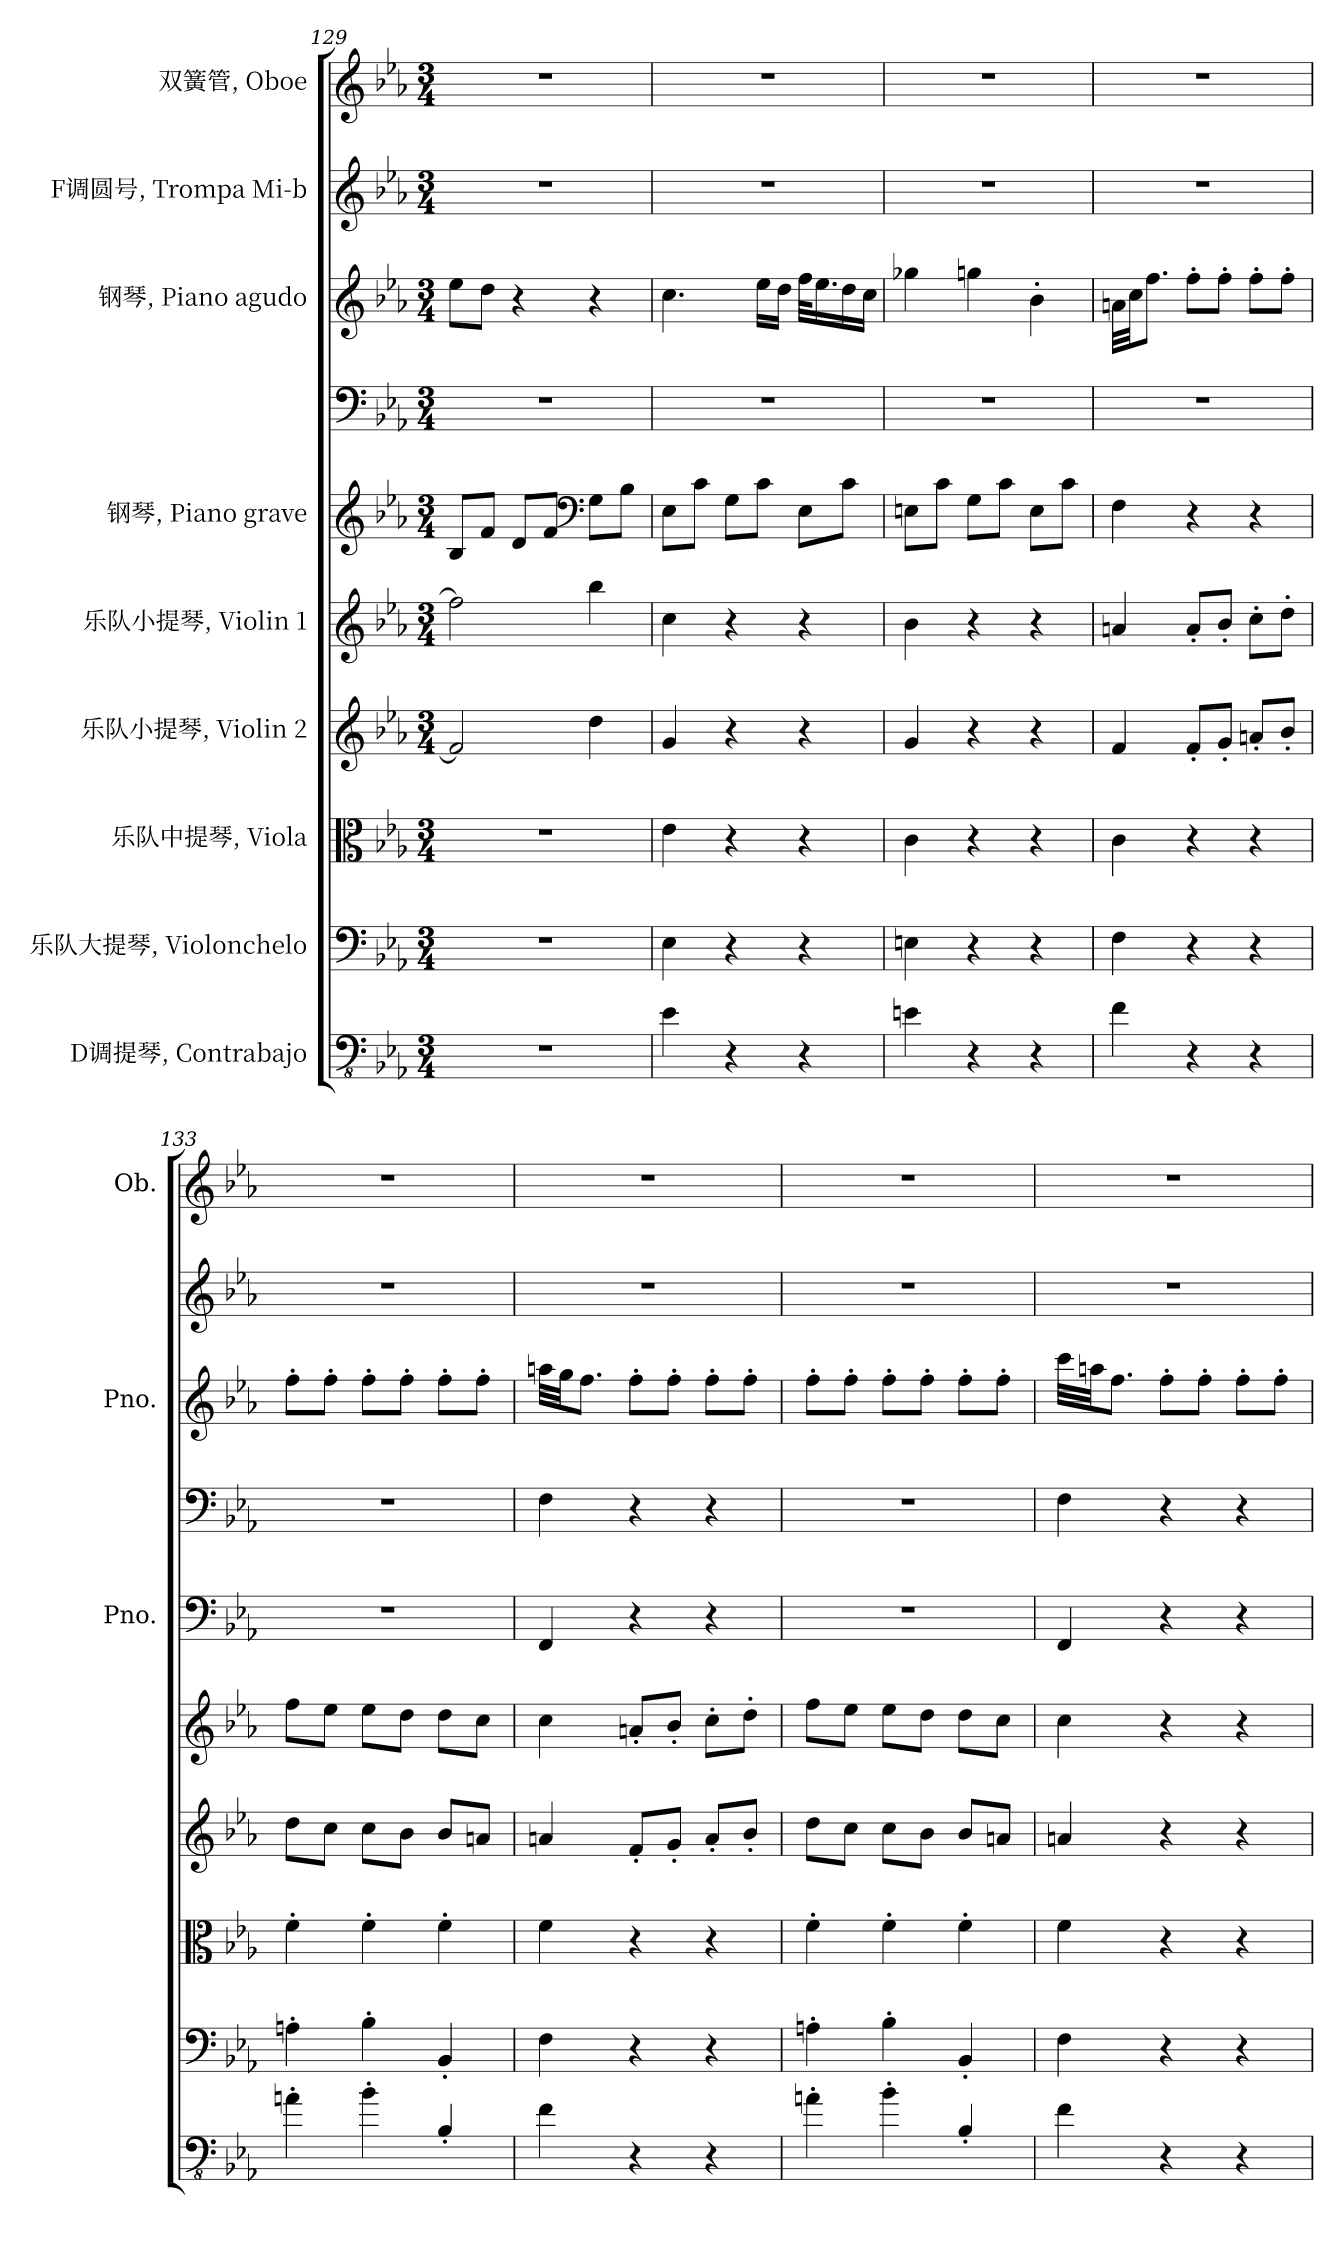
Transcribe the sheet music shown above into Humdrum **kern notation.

**kern	**kern	**kern	**kern	**kern	**kern	**kern	**kern	**kern	**kern
*part9	*part8	*part7	*part6	*part5	*part4	*part4	*part3	*part2	*part1
*staff10	*staff9	*staff8	*staff7	*staff6	*staff5	*staff4	*staff3	*staff2	*staff1
*I"D调提琴, Contrabajo	*I"乐队大提琴, Violonchelo	*I"乐队中提琴, Viola	*I"乐队小提琴, Violin 2	*I"乐队小提琴, Violin 1	*I"钢琴, Piano grave	*	*I"钢琴, Piano agudo	*I"F调圆号, Trompa Mi-b	*I"双簧管, Oboe
*	*	*	*	*	*I'Pno.	*	*I'Pno.	*	*I'Ob.
*clefFv4	*clefF4	*clefC3	*clefG2	*clefG2	*clefG2	*clefF4	*clefG2	*clefG2	*clefG2
*ITrd7c12	*	*	*	*	*	*	*	*ITrd4c7	*
*k[b-e-a-]	*k[b-e-a-]	*k[b-e-a-]	*k[b-e-a-]	*k[b-e-a-]	*k[b-e-a-]	*k[b-e-a-]	*k[b-e-a-]	*k[b-e-a-d-]	*k[b-e-a-]
*M3/4	*M3/4	*M3/4	*M3/4	*M3/4	*M3/4	*M3/4	*M3/4	*M3/4	*M3/4
=129	=129	=129	=129	=129	=129	=129	=129	=129	=129
2.r	2.r	2.r	2f/]	2ff\]	8B-/L	2.r	8ee-\L	2.r	2.r
.	.	.	.	.	8f/J	.	8dd\J	.	.
.	.	.	.	.	8d/L	.	4r	.	.
.	.	.	.	.	8f/J	.	.	.	.
*	*	*	*	*	*clefF4	*	*	*	*
.	.	.	4dd\	4bb-\	8G\L	.	4r	.	.
.	.	.	.	.	8B-\J	.	.	.	.
=130	=130	=130	=130	=130	=130	=130	=130	=130	=130
4EE-\	4E-\	4e-\	4g/	4cc\	8E-\L	2.r	4.cc\	2.r	2.r
.	.	.	.	.	8c\J	.	.	.	.
4r	4r	4r	4r	4r	8G\L	.	.	.	.
.	.	.	.	.	8c\J	.	16ee-\LL	.	.
.	.	.	.	.	.	.	16dd\JJ	.	.
4r	4r	4r	4r	4r	8E-\L	.	32ff\KLL	.	.
.	.	.	.	.	.	.	16.ee-\	.	.
.	.	.	.	.	8c\J	.	16dd\	.	.
.	.	.	.	.	.	.	16cc\JJ	.	.
=131	=131	=131	=131	=131	=131	=131	=131	=131	=131
4EEn\	4En\	4c\	4g/	4b-\	8En\L	2.r	4gg-X\	2.r	2.r
.	.	.	.	.	8c\J	.	.	.	.
4r	4r	4r	4r	4r	8G\L	.	4ggn\	.	.
.	.	.	.	.	8c\J	.	.	.	.
4r	4r	4r	4r	4r	8E\L	.	4b-'\	.	.
.	.	.	.	.	8c\J	.	.	.	.
=132	=132	=132	=132	=132	=132	=132	=132	=132	=132
*	*	*	*	*	*	*	*	*	*MM140
4FF\	4F\	4c\	4f/	4an/	4F\	2.r	32an\LLL	2.r	2.r
.	.	.	.	.	.	.	32cc\JJ	.	.
.	.	.	.	.	.	.	8.ff\J	.	.
4r	4r	4r	8f'/L	8a'/L	4r	.	8ff'\L	.	.
.	.	.	8g'/J	8b-'/J	.	.	8ff'\J	.	.
4r	4r	4r	8an'/L	8cc'\L	4r	.	8ff'\L	.	.
.	.	.	8b-'/J	8dd'\J	.	.	8ff'\J	.	.
!!LO:PB:g=z
=133	=133	=133	=133	=133	=133	=133	=133	=133	=133
4AAn'\	4An'\	4f'\	8dd\L	8ff\L	2.r	2.r	8ff'\L	2.r	2.r
.	.	.	8cc\J	8ee-\J	.	.	8ff'\J	.	.
4BB-'\	4B-'\	4f'\	8cc\L	8ee-\L	.	.	8ff'\L	.	.
.	.	.	8b-\J	8dd\J	.	.	8ff'\J	.	.
4BBB-'/	4BB-'/	4f'\	8b-/L	8dd\L	.	.	8ff'\L	.	.
.	.	.	8an/J	8cc\J	.	.	8ff'\J	.	.
=134	=134	=134	=134	=134	=134	=134	=134	=134	=134
4FF\	4F\	4f\	4an/	4cc\	4FF/	4F\	32aan\LLL	2.r	2.r
.	.	.	.	.	.	.	32gg\JJ	.	.
.	.	.	.	.	.	.	8.ff\J	.	.
4r	4r	4r	8f'/L	8an'/L	4r	4r	8ff'\L	.	.
.	.	.	8g'/J	8b-'/J	.	.	8ff'\J	.	.
4r	4r	4r	8a'/L	8cc'\L	4r	4r	8ff'\L	.	.
.	.	.	8b-'/J	8dd'\J	.	.	8ff'\J	.	.
=135	=135	=135	=135	=135	=135	=135	=135	=135	=135
4AAn'\	4An'\	4f'\	8dd\L	8ff\L	2.r	2.r	8ff'\L	2.r	2.r
.	.	.	8cc\J	8ee-\J	.	.	8ff'\J	.	.
4BB-'\	4B-'\	4f'\	8cc\L	8ee-\L	.	.	8ff'\L	.	.
.	.	.	8b-\J	8dd\J	.	.	8ff'\J	.	.
4BBB-'/	4BB-'/	4f'\	8b-/L	8dd\L	.	.	8ff'\L	.	.
.	.	.	8an/J	8cc\J	.	.	8ff'\J	.	.
=136	=136	=136	=136	=136	=136	=136	=136	=136	=136
4FF\	4F\	4f\	4an/	4cc\	4FF/	4F\	32ccc\LLL	2.r	2.r
.	.	.	.	.	.	.	32aan\JJ	.	.
.	.	.	.	.	.	.	8.ff\J	.	.
4r	4r	4r	4r	4r	4r	4r	8ff'\L	.	.
.	.	.	.	.	.	.	8ff'\J	.	.
4r	4r	4r	4r	4r	4r	4r	8ff'\L	.	.
.	.	.	.	.	.	.	8ff'\J	.	.
=	=	=	=	=	=	=	=	=	=
*-	*-	*-	*-	*-	*-	*-	*-	*-	*-
